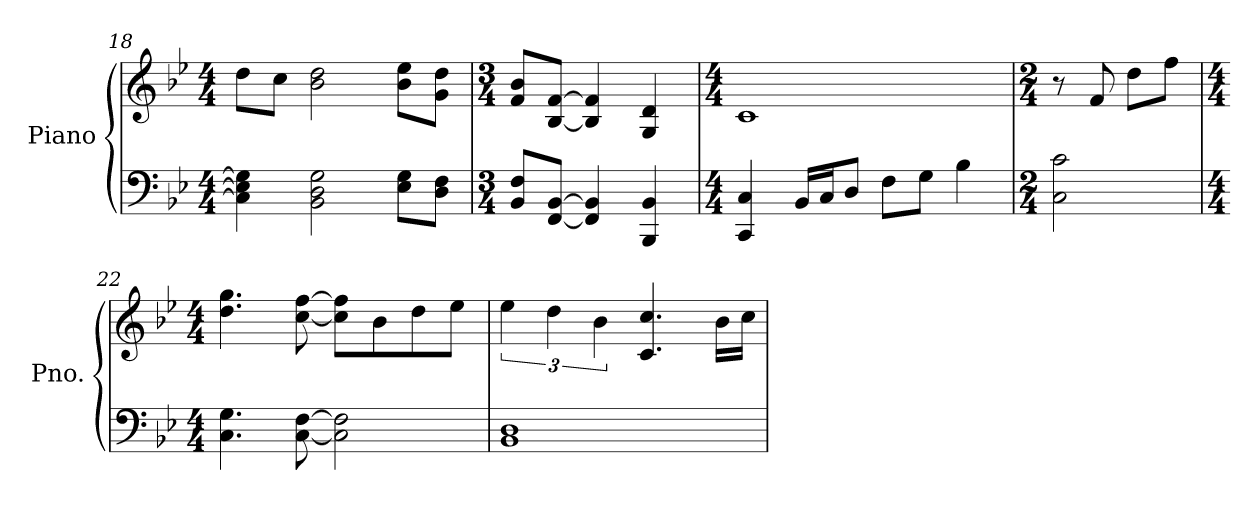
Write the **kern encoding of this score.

**kern	**kern
*part1	*part1
*staff2	*staff1
*I"Piano	*
*I'Pno.	*
*clefF4	*clefG2
*k[b-e-]	*k[b-e-]
*M4/4	*M4/4
=18	=18
4C\] 4E-\] 4G\]	8dd\L
.	8cc\J
2BB-\ 2D\ 2G\	2b-\ 2dd\
8E-\ 8G\L	8b-\ 8ee-\L
8D\ 8F\J	8g\ 8dd\J
=19	=19
*M3/4	*M3/4
8BB-/ 8F/L	8f/ 8b-/L
[8FF/ [8BB-/J	[8B-/ [8f/J
4FF/] 4BB-/]	4B-/] 4f/]
4BBB-/ 4BB-/	4G/ 4d/
=20	=20
*M4/4	*M4/4
4CC/ 4C/	1c
16BB-/LL	.
16C/J	.
8D/J	.
8F\L	.
8G\J	.
4B-\	.
!!LO:LB:g=z
=21	=21
*M2/4	*M2/4
2C\ 2c\	8r
.	8f/
.	8dd\L
.	8ff\J
=22	=22
*M4/4	*M4/4
4.C\ 4.G\	4.dd\ 4.gg\
[8C\ [8F\	[8cc\ [8ff\
2C\] 2F\]	8cc\] 8ff\]L
.	8b-\
.	8dd\
.	8ee-\J
=23	=23
1BB- 1D	6ee-\
.	6dd\
.	6b-\
.	4.c/ 4.cc/
.	16b-\LL
.	16cc\JJ
=	=
*-	*-
